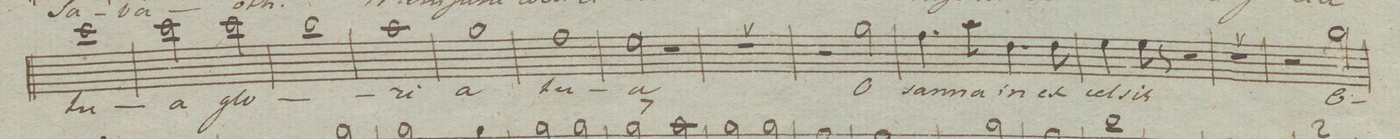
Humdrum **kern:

**kern	**text	**dynam
*I"Soprano Solo	*	*
*clefC1	*	*
*k[]	*	*
*met(c)	*	*
*M4/4	*	*
1aa	tu-	.
=39	=39	=39
2aa\	-a	.
2aa\	Glo-	.
=40	=40	=40
1gg	.	.
=41	=41	=41
1ff	-ri-	.
=42	=42	=42
1ee	-a	.
=43	=43	=43
1dd	tu-	.
=44	=44	=44
2cc\	-a	.
2r	.	.
=45	=45	=45
1r	.	.
=46	=46	=46
2r	.	.
2ee\	O-	.
=47	=47	=47
4.dd\	-ſan-	.
8ff\	-na	.
4.b\	in	.
8b\	ex-	.
=48	=48	=48
4cc\	-cel-	.
8cc\	-ſis	.
8r	.	.
2r	.	.
=49	=49	=49
1r	.	.
=50	=50	=50
2r	.	.
2ee\	O-	.
=51	=51	=51
*-	*-	*-
